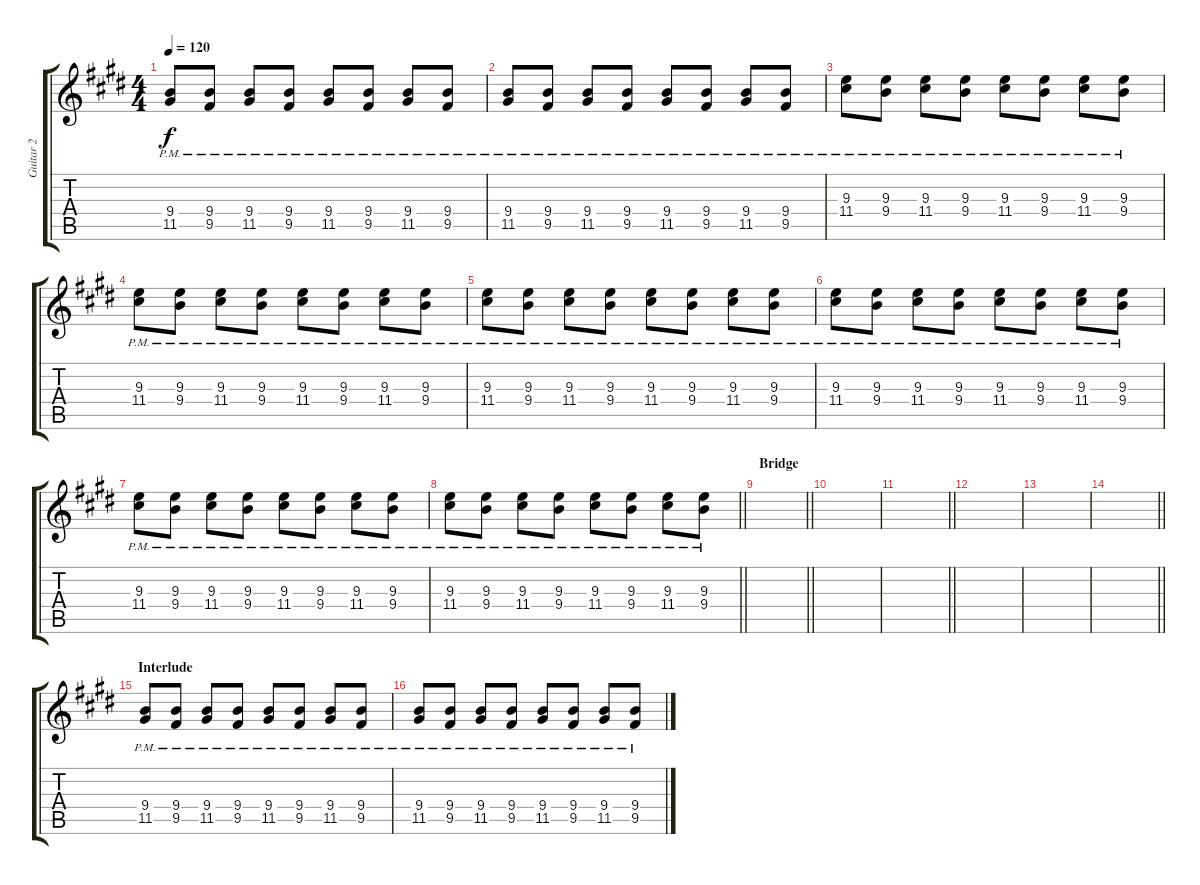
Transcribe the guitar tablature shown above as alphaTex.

\track ("Guitar 2" "Guitar 2") {instrument acousticguitarsteel}
\staff {score tabs}
\tuning (E4 B3 G3 D3 A2 E2) {hide}
\ts (4 4)
\tempo 120
\clef g2
\ks e
(9.4{pm} 11.5{pm}).8{dy f} (9.4{pm} 9.5{pm}).8 (9.4{pm} 11.5{pm}).8 (9.4{pm} 9.5{pm}).8 (9.4{pm} 11.5{pm}).8 (9.4{pm} 9.5{pm}).8 (9.4{pm} 11.5{pm}).8 (9.4{pm} 9.5{pm}).8 |
(9.4{pm} 11.5{pm}).8 (9.4{pm} 9.5{pm}).8 (9.4{pm} 11.5{pm}).8 (9.4{pm} 9.5{pm}).8 (9.4{pm} 11.5{pm}).8 (9.4{pm} 9.5{pm}).8 (9.4{pm} 11.5{pm}).8 (9.4{pm} 9.5{pm}).8 |
(9.3{pm} 11.4{pm}).8 (9.3{pm} 9.4{pm}).8 (9.3{pm} 11.4{pm}).8 (9.3{pm} 9.4{pm}).8 (9.3{pm} 11.4{pm}).8 (9.3{pm} 9.4{pm}).8 (9.3{pm} 11.4{pm}).8 (9.3{pm} 9.4{pm}).8 |
(9.3{pm} 11.4{pm}).8 (9.3{pm} 9.4{pm}).8 (9.3{pm} 11.4{pm}).8 (9.3{pm} 9.4{pm}).8 (9.3{pm} 11.4{pm}).8 (9.3{pm} 9.4{pm}).8 (9.3{pm} 11.4{pm}).8 (9.3{pm} 9.4{pm}).8 |
(9.3{pm} 11.4{pm}).8 (9.3{pm} 9.4{pm}).8 (9.3{pm} 11.4{pm}).8 (9.3{pm} 9.4{pm}).8 (9.3{pm} 11.4{pm}).8 (9.3{pm} 9.4{pm}).8 (9.3{pm} 11.4{pm}).8 (9.3{pm} 9.4{pm}).8 |
(9.3{pm} 11.4{pm}).8 (9.3{pm} 9.4{pm}).8 (9.3{pm} 11.4{pm}).8 (9.3{pm} 9.4{pm}).8 (9.3{pm} 11.4{pm}).8 (9.3{pm} 9.4{pm}).8 (9.3{pm} 11.4{pm}).8 (9.3{pm} 9.4{pm}).8 |
(9.3{pm} 11.4{pm}).8 (9.3{pm} 9.4{pm}).8 (9.3{pm} 11.4{pm}).8 (9.3{pm} 9.4{pm}).8 (9.3{pm} 11.4{pm}).8 (9.3{pm} 9.4{pm}).8 (9.3{pm} 11.4{pm}).8 (9.3{pm} 9.4{pm}).8 |
\barLineRight lightlight
(9.3{pm} 11.4{pm}).8 (9.3{pm} 9.4{pm}).8 (9.3{pm} 11.4{pm}).8 (9.3{pm} 9.4{pm}).8 (9.3{pm} 11.4{pm}).8 (9.3{pm} 9.4{pm}).8 (9.3{pm} 11.4{pm}).8 (9.3{pm} 9.4{pm}).8 |
\section ("" "Bridge")
\barLineRight lightlight
|
|
\barLineRight lightlight
|
|
|
\barLineRight lightlight
|
\section ("" "Interlude")
(9.4{pm} 11.5{pm}).8 (9.4{pm} 9.5{pm}).8 (9.4{pm} 11.5{pm}).8 (9.4{pm} 9.5{pm}).8 (9.4{pm} 11.5{pm}).8 (9.4{pm} 9.5{pm}).8 (9.4{pm} 11.5{pm}).8 (9.4{pm} 9.5{pm}).8 |
(9.4{pm} 11.5{pm}).8 (9.4{pm} 9.5{pm}).8 (9.4{pm} 11.5{pm}).8 (9.4{pm} 9.5{pm}).8 (9.4{pm} 11.5{pm}).8 (9.4{pm} 9.5{pm}).8 (9.4{pm} 11.5{pm}).8 (9.4{pm} 9.5{pm}).8
